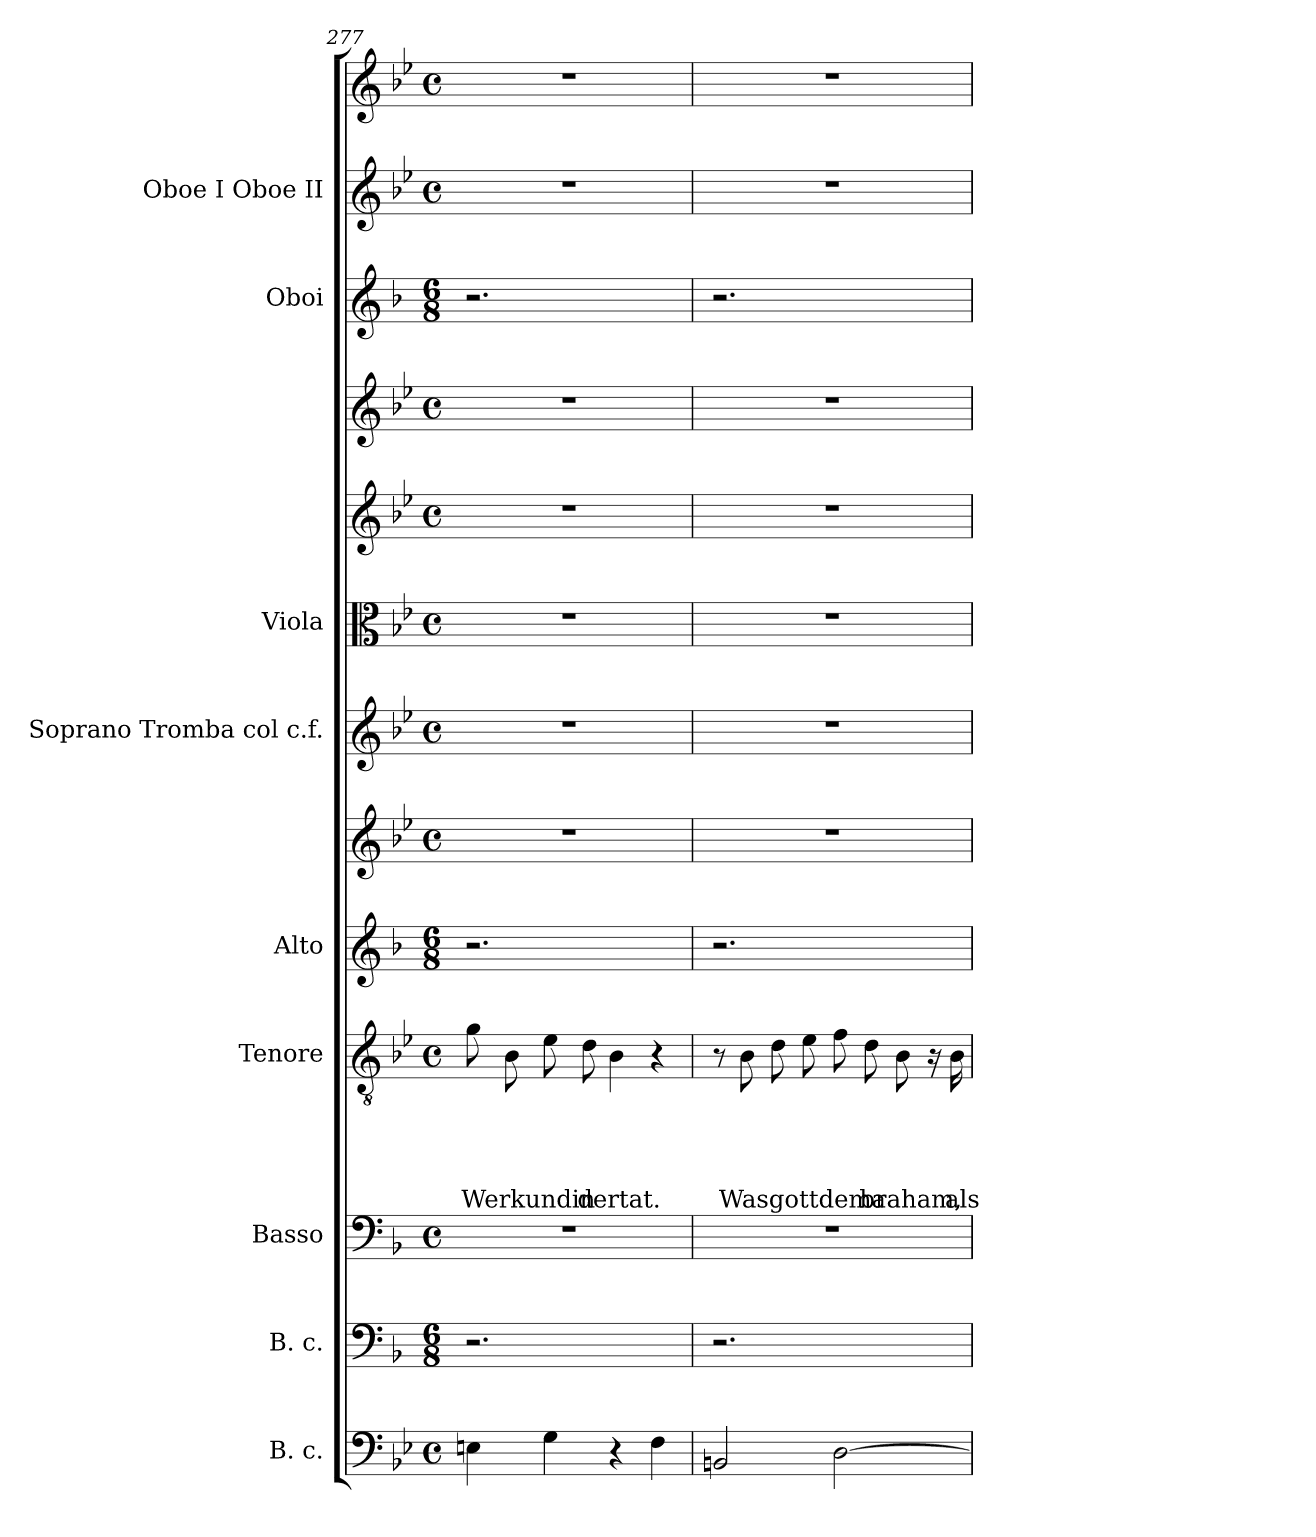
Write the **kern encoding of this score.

**kern	**kern	**kern	**kern	**text	**text	**text	**text	**text	**kern	**kern	**kern	**kern	**kern	**kern	**kern	**kern	**kern
*part12	*part11	*part10	*part9	*part9	*part9	*part9	*part9	*part9	*part8	*part7	*part6	*part5	*part4	*part3	*part2	*part1	*part1
*staff13	*staff12	*staff11	*staff10	*staff10	*staff10	*staff10	*staff10	*staff10	*staff9	*staff8	*staff7	*staff6	*staff5	*staff4	*staff3	*staff2	*staff1
*I"B. c.	*I"B. c.	*I"Basso	*I"Tenore	*	*	*	*	*	*I"Alto	*	*I"Soprano Tromba col c.f.	*I"Viola	*	*	*I"Oboi	*I"Oboe I Oboe II	*
*	*I'B. c.	*I'Basso	*I'Tenore	*	*	*	*	*	*I'Alto	*	*I'Soprano	*I'Viola	*	*	*	*I'Ob	*
!!LO:PB:g=z
*clefF4	*clefF4	*clefF4	*clefGv2	*	*	*	*	*	*clefG2	*clefG2	*clefG2	*clefC3	*clefG2	*clefG2	*clefG2	*clefG2	*clefG2
*k[b-e-]	*k[b-]	*k[b-]	*k[b-e-]	*	*	*	*	*	*k[b-]	*k[b-e-]	*k[b-e-]	*k[b-e-]	*k[b-e-]	*k[b-e-]	*k[b-]	*k[b-e-]	*k[b-e-]
*B-:	*F:	*F:	*B-:	*	*	*	*	*	*F:	*B-:	*B-:	*B-:	*B-:	*B-:	*F:	*B-:	*B-:
*M4/4	*M6/8	*M4/4	*M4/4	*	*	*	*	*	*M6/8	*M4/4	*M4/4	*M4/4	*M4/4	*M4/4	*M6/8	*M4/4	*M4/4
*met(c)	*	*met(c)	*met(c)	*	*	*	*	*	*	*met(c)	*met(c)	*met(c)	*met(c)	*met(c)	*	*met(c)	*met(c)
=277	=277	=277	=277	=277	=277	=277	=277	=277	=277	=277	=277	=277	=277	=277	=277	=277	=277
!	!	!	!	!	!	!	!	!LO:LY:b	!	!	!	!	!	!	!	!	!
4E>\	2.r	1r	8g\	.	.	.	.	Werkundin	2.r	1r	1r	1r	1r	1r	2.r	1r	1r
.	.	.	8B-\	.	.	.	.	.	.	.	.	.	.	.	.	.	.
4G>\	.	.	8e-\	.	.	.	.	.	.	.	.	.	.	.	.	.	.
!	!	!	!	!	!	!	!	!LO:LY:b	!	!	!	!	!	!	!	!	!
.	.	.	8d\	.	.	.	.	dertat.	.	.	.	.	.	.	.	.	.
4r	.	.	4B-\	.	.	.	.	.	.	.	.	.	.	.	.	.	.
4F>\	4ryy	.	4r	.	.	.	.	.	4ryy	.	.	.	.	.	4ryy	.	.
=278	=278	=278	=278	=278	=278	=278	=278	=278	=278	=278	=278	=278	=278	=278	=278	=278	=278
2BB/	2.r	1r	8r	.	.	.	.	.	2.r	1r	1r	1r	1r	1r	2.r	1r	1r
!	!	!	!	!	!	!	!	!LO:LY:b	!	!	!	!	!	!	!	!	!
.	.	.	8B-\	.	.	.	.	Wasgottdema	.	.	.	.	.	.	.	.	.
.	.	.	8d\	.	.	.	.	.	.	.	.	.	.	.	.	.	.
.	.	.	8e-\	.	.	.	.	.	.	.	.	.	.	.	.	.	.
[>2D>\	.	.	8f\	.	.	.	.	.	.	.	.	.	.	.	.	.	.
!	!	!	!	!	!	!	!	!LO:LY:b	!	!	!	!	!	!	!	!	!
.	.	.	8d\	.	.	.	.	braham,	.	.	.	.	.	.	.	.	.
.	4ryy	.	8B-\	.	.	.	.	.	4ryy	.	.	.	.	.	4ryy	.	.
.	.	.	16rA	.	.	.	.	.	.	.	.	.	.	.	.	.	.
!	!	!	!	!	!	!	!	!LO:LY:b	!	!	!	!	!	!	!	!	!
.	.	.	16B-\	.	.	.	.	als	.	.	.	.	.	.	.	.	.
=	=	=	=	=	=	=	=	=	=	=	=	=	=	=	=	=	=
*-	*-	*-	*-	*-	*-	*-	*-	*-	*-	*-	*-	*-	*-	*-	*-	*-	*-
